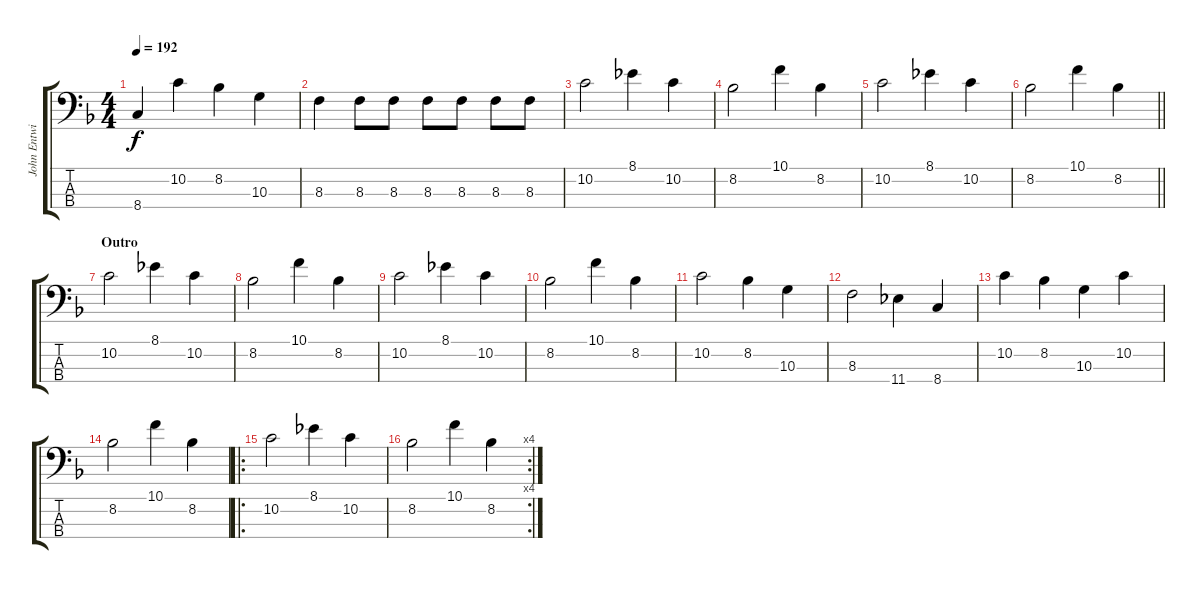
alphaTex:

\track ("John Entwistle - Bass" "John Entwi") {instrument electricbassfinger}
\staff {score tabs}
\tuning (G2 D2 A1 E1) {hide}
\ts (4 4)
\tempo 192
\clef f4
\ks f
8.4.4{dy f} 10.2.4 8.2.4 10.3.4 |
8.3.4 8.3.8 8.3.8 8.3.8 8.3.8 8.3.8 8.3.8 |
10.2.2 8.1.4 10.2.4 |
8.2.2 10.1.4 8.2.4 |
10.2.2 8.1.4 10.2.4 |
\barLineRight lightlight
8.2.2 10.1.4 8.2.4 |
\section ("" "Outro")
10.2.2 8.1.4 10.2.4 |
8.2.2 10.1.4 8.2.4 |
10.2.2 8.1.4 10.2.4 |
8.2.2 10.1.4 8.2.4 |
10.2.2 8.2.4 10.3.4 |
8.3.2 11.4.4 8.4.4 |
10.2.4 8.2.4 10.3.4 10.2.4 |
8.2.2 10.1.4 8.2.4 |
\ro
10.2.2 8.1.4 10.2.4 |
\rc 4
8.2.2 10.1.4 8.2.4
